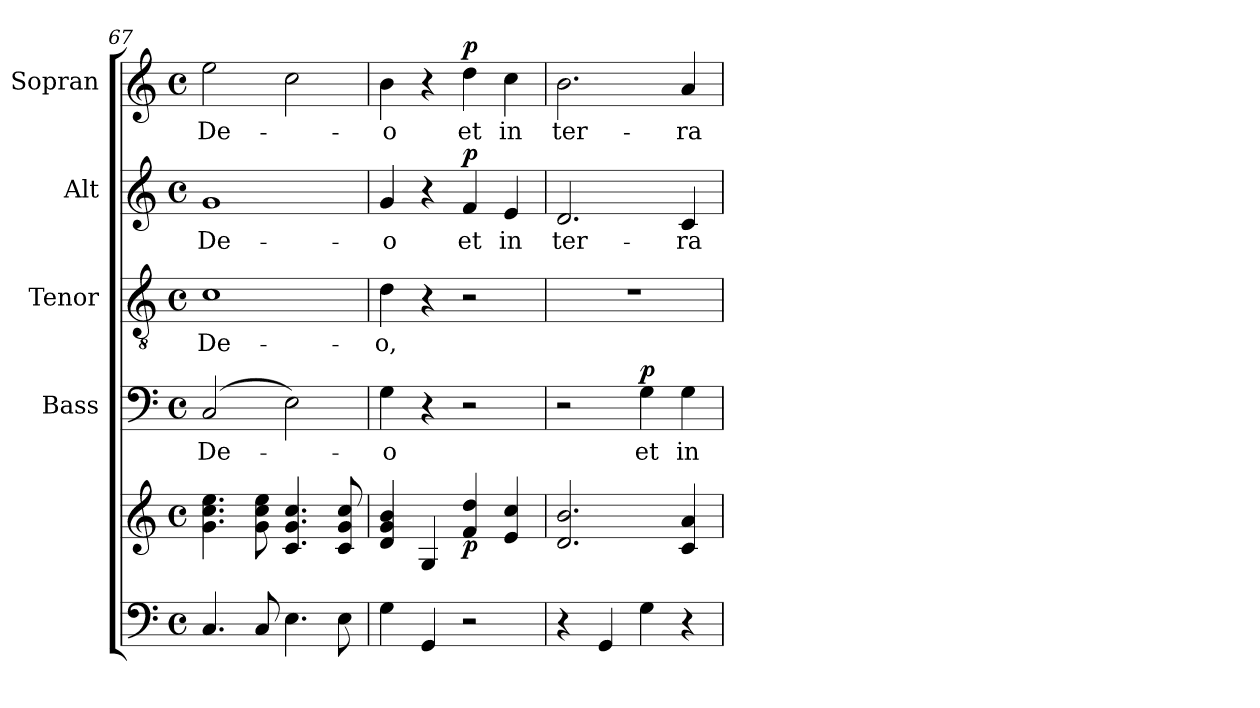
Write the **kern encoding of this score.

**kern	**kern	**dynam	**kern	**text	**dynam	**kern	**text	**kern	**text	**dynam	**kern	**text	**dynam
*part5	*part5	*part5	*part4	*part4	*part4	*part3	*part3	*part2	*part2	*part2	*part1	*part1	*part1
*staff6	*staff5	*staff5/6	*staff4	*staff4	*staff4	*staff3	*staff3	*staff2	*staff2	*staff2	*staff1	*staff1	*staff1
*	*	*	*I"Bass	*	*	*I"Tenor	*	*I"Alt	*	*	*I"Sopran	*	*
*	*	*	*I'B.	*	*	*I'T.	*	*I'A.	*	*	*I'S.	*	*
*clefF4	*clefG2	*	*clefF4	*	*	*clefGv2	*	*clefG2	*	*	*clefG2	*	*
*k[]	*k[]	*	*k[]	*	*	*k[]	*	*k[]	*	*	*k[]	*	*
*C:	*C:	*	*C:	*	*	*C:	*	*C:	*	*	*C:	*	*
*M4/4	*M4/4	*	*M4/4	*	*	*M4/4	*	*M4/4	*	*	*M4/4	*	*
*met(c)	*met(c)	*	*met(c)	*	*	*met(c)	*	*met(c)	*	*	*met(c)	*	*
=67	=67	=67	=67	=67	=67	=67	=67	=67	=67	=67	=67	=67	=67
!	!	!	!	!LO:LY:b	!	!	!LO:LY:b	!	!LO:LY:b	!	!	!LO:LY:b	!
4.C/	4.g\ 4.cc\ 4.ee\	.	(2C/	De-	.	1c	De-	1g	De-	.	2ee\	De-	.
8C/	8g\ 8cc\ 8ee\	.	.	.	.	.	.	.	.	.	.	.	.
4.E\	4.c/ 4.g/ 4.cc/	.	2E\)	.	.	.	.	.	.	.	2cc\	.	.
8E\	8c/ 8g/ 8cc/	.	.	.	.	.	.	.	.	.	.	.	.
=68	=68	=68	=68	=68	=68	=68	=68	=68	=68	=68	=68	=68	=68
!	!	!	!	!LO:LY:b	!	!	!LO:LY:b	!	!LO:LY:b	!	!	!LO:LY:b	!
4G\	4d/ 4g/ 4b/	.	4G\	-o	.	4d\	-o,	4g/	-o	.	4b\	-o	.
4GG/	4G/	.	4r	.	.	4r	.	4r	.	.	4r	.	.
!	!	!LO:DY:b	!	!	!	!	!	!	!LO:LY:b	!LO:DY:a	!	!LO:LY:b	!LO:DY:a
2r	4f/ 4dd/	p	2r	.	.	2r	.	4f/	et	p	4dd\	et	p
!	!	!	!	!	!	!	!	!	!LO:LY:b	!	!	!LO:LY:b	!
.	4e/ 4cc/	.	.	.	.	.	.	4e/	in	.	4cc\	in	.
=69	=69	=69	=69	=69	=69	=69	=69	=69	=69	=69	=69	=69	=69
!	!	!	!	!	!	!	!	!	!LO:LY:b	!	!	!LO:LY:b	!
4r	2.d/ 2.b/	.	2r	.	.	1r	.	2.d/	ter-	.	2.b\	ter-	.
4GG/	.	.	.	.	.	.	.	.	.	.	.	.	.
!	!	!	!	!LO:LY:b	!LO:DY:a	!	!	!	!	!	!	!	!
4G\	.	.	4G\	et	p	.	.	.	.	.	.	.	.
!	!	!	!	!LO:LY:b	!	!	!	!	!LO:LY:b	!	!	!LO:LY:b	!
4r	4c/ 4a/	.	4G\	in	.	.	.	4c/	-ra	.	4a/	-ra	.
=	=	=	=	=	=	=	=	=	=	=	=	=	=
*-	*-	*-	*-	*-	*-	*-	*-	*-	*-	*-	*-	*-	*-
